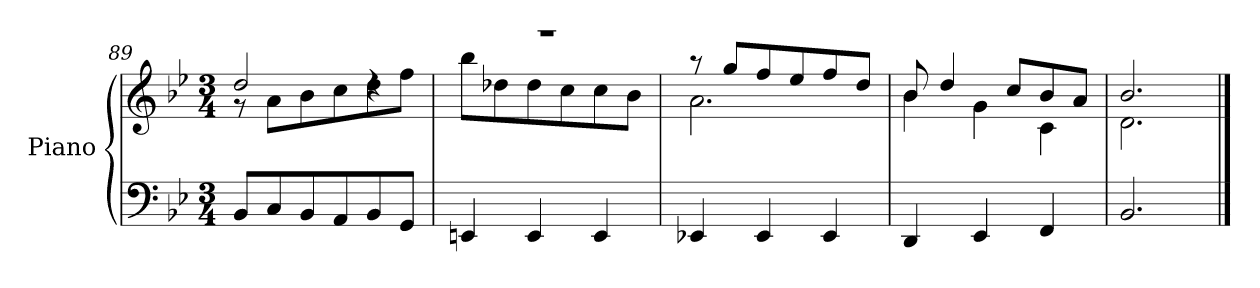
**kern	**kern
*part1	*part1
*staff2	*staff1
*I"Piano	*
*I'Pno	*
*clefF4	*clefG2
*k[b-e-]	*k[b-e-]
*M3/4	*M3/4
=89	=89
*	*^
8BB-/L	2dd/	8r
8C/	.	8a\L
8BB-/	.	8b-\
8AA/	.	8cc\
8BB-/	4rdd	8dd\
8GG/J	.	8ff\J
=90	=90	=90
4EEn/	2.r	8bb-\L
.	.	8dd-X\
4EE/	.	8dd-\
.	.	8cc\
4EE/	.	8cc\
.	.	8b-\J
=91	=91	=91
4EE-X/	8r	2.a\
.	8gg/L	.
4EE-/	8ff/	.
.	8ee-/	.
4EE-/	8ff/	.
.	8dd/J	.
=92	=92	=92
*	*MM128	*
4DD/	8b-/	4b-\
*	*MM126	*
.	4dd/	.
*	*MM124	*
4EE-/	.	4g\
.	8cc/L	.
*	*MM120	*
4FF/	8b-/	4c\
*	*MM100	*
.	8a/J	.
=93	=93	=93
*	*MM50	*
2.BB-/	2.b-/	2.d\
*	*v	*v
==	==
*-	*-
